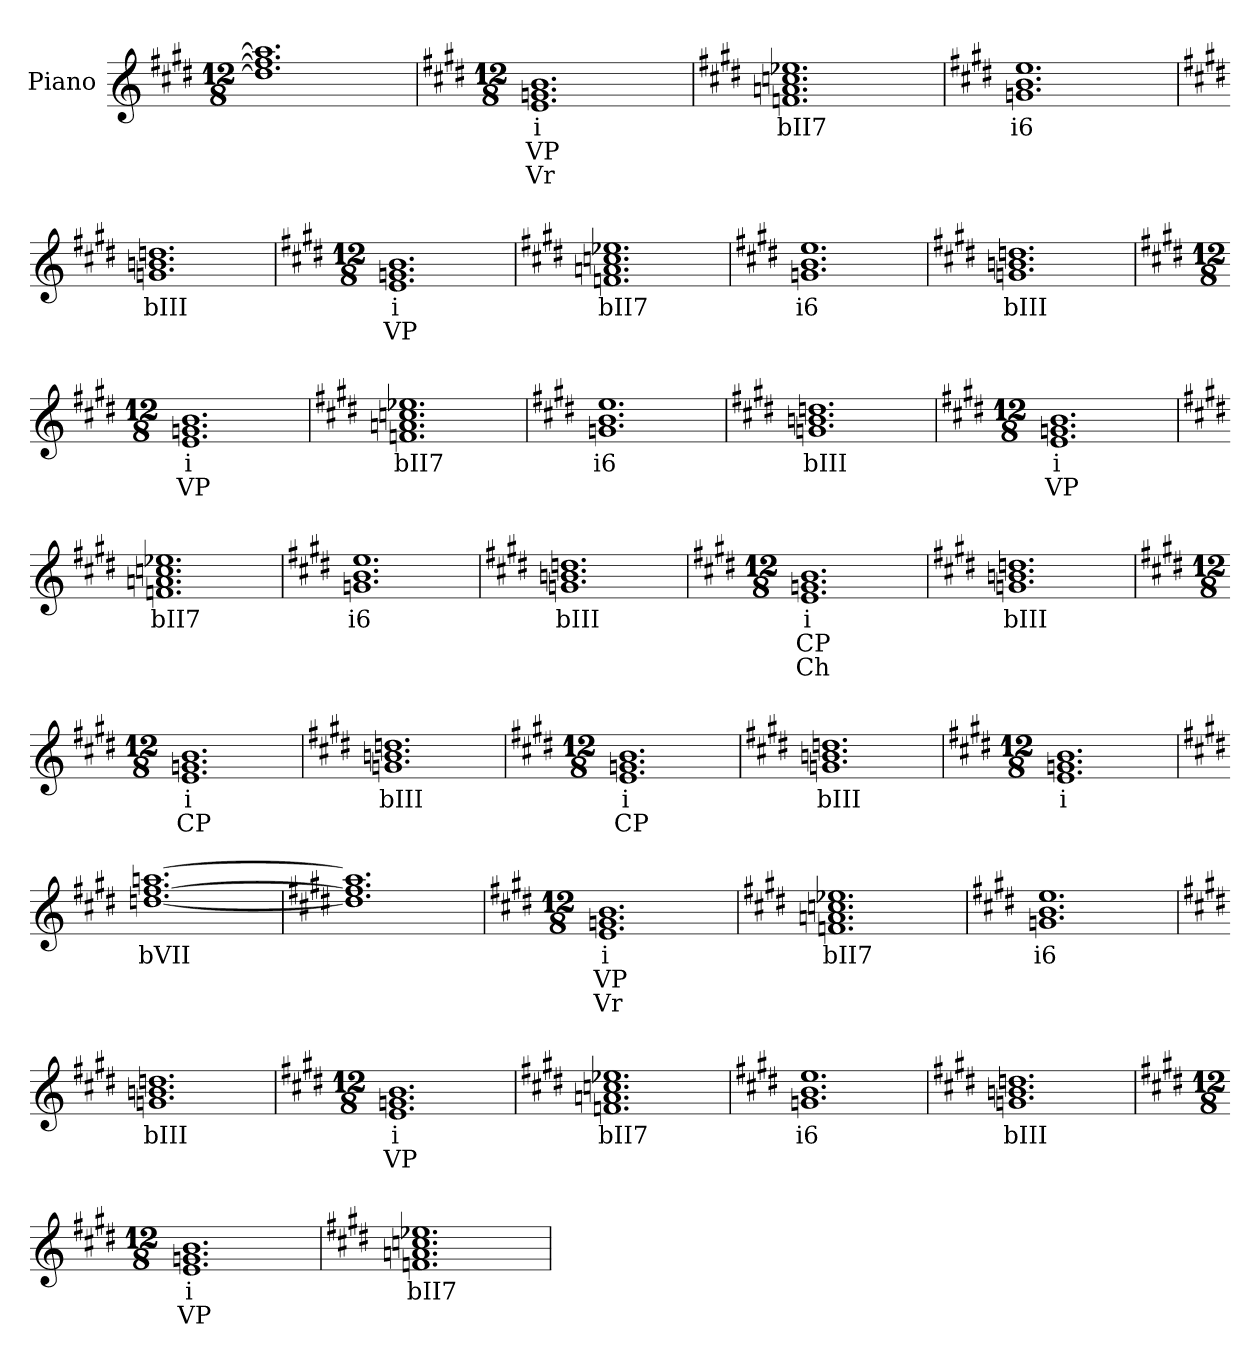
**kern	**text	**text	**text
*part1	*part1	*part1	*part1
*staff1	*staff1	*staff1	*staff1
*I"Piano	*	*	*
*I'Pno	*	*	*
*k[f#c#g#d#]	*	*	*
*E:	*	*	*
*M12/8	*	*	*
=	=	=	=
1.ddn] 1.ff#] 1.aan]	.	.	.
=	=	=	=
*k[f#c#g#d#]	*	*	*
*E:	*	*	*
*M12/8	*	*	*
1.e 1.gn 1.b	i	VP	Vr
=	=	=	=
*k[f#c#g#d#]	*	*	*
*E:	*	*	*
1.fn 1.an 1.ccn 1.ee-X	bII7	.	.
=	=	=	=
*k[f#c#g#d#]	*	*	*
*E:	*	*	*
1.gn 1.b 1.ee	i6	.	.
=	=	=	=
*k[f#c#g#d#]	*	*	*
*E:	*	*	*
1.gn 1.bn 1.ddn	bIII	.	.
=	=	=	=
*k[f#c#g#d#]	*	*	*
*E:	*	*	*
*M12/8	*	*	*
1.e 1.gn 1.b	i	VP	.
=	=	=	=
*k[f#c#g#d#]	*	*	*
*E:	*	*	*
1.fn 1.an 1.ccn 1.ee-X	bII7	.	.
=	=	=	=
*k[f#c#g#d#]	*	*	*
*E:	*	*	*
1.gn 1.b 1.ee	i6	.	.
=	=	=	=
*k[f#c#g#d#]	*	*	*
*E:	*	*	*
1.gn 1.bn 1.ddn	bIII	.	.
=	=	=	=
*k[f#c#g#d#]	*	*	*
*E:	*	*	*
*M12/8	*	*	*
1.e 1.gn 1.b	i	VP	.
=	=	=	=
*k[f#c#g#d#]	*	*	*
*E:	*	*	*
1.fn 1.an 1.ccn 1.ee-X	bII7	.	.
=	=	=	=
*k[f#c#g#d#]	*	*	*
*E:	*	*	*
1.gn 1.b 1.ee	i6	.	.
=	=	=	=
*k[f#c#g#d#]	*	*	*
*E:	*	*	*
1.gn 1.bn 1.ddn	bIII	.	.
=	=	=	=
*k[f#c#g#d#]	*	*	*
*E:	*	*	*
*M12/8	*	*	*
1.e 1.gn 1.b	i	VP	.
=	=	=	=
*k[f#c#g#d#]	*	*	*
*E:	*	*	*
1.fn 1.an 1.ccn 1.ee-X	bII7	.	.
=	=	=	=
*k[f#c#g#d#]	*	*	*
*E:	*	*	*
1.gn 1.b 1.ee	i6	.	.
=	=	=	=
*k[f#c#g#d#]	*	*	*
*E:	*	*	*
1.gn 1.bn 1.ddn	bIII	.	.
=	=	=	=
*k[f#c#g#d#]	*	*	*
*E:	*	*	*
*M12/8	*	*	*
1.e 1.gn 1.b	i	CP	Ch
=	=	=	=
*k[f#c#g#d#]	*	*	*
*E:	*	*	*
1.gn 1.bn 1.ddn	bIII	.	.
=	=	=	=
*k[f#c#g#d#]	*	*	*
*E:	*	*	*
*M12/8	*	*	*
1.e 1.gn 1.b	i	CP	.
=	=	=	=
*k[f#c#g#d#]	*	*	*
*E:	*	*	*
1.gn 1.bn 1.ddn	bIII	.	.
=	=	=	=
*k[f#c#g#d#]	*	*	*
*E:	*	*	*
*M12/8	*	*	*
1.e 1.gn 1.b	i	CP	.
=	=	=	=
*k[f#c#g#d#]	*	*	*
*E:	*	*	*
1.gn 1.bn 1.ddn	bIII	.	.
=	=	=	=
*k[f#c#g#d#]	*	*	*
*E:	*	*	*
*M12/8	*	*	*
1.e 1.gn 1.b	i	.	.
=	=	=	=
*k[f#c#g#d#]	*	*	*
*E:	*	*	*
[1.ddn [1.ff# [1.aan	bVII	.	.
=	=	=	=
*k[f#c#g#d#]	*	*	*
*E:	*	*	*
1.ddn] 1.ff#] 1.aan]	.	.	.
=	=	=	=
*k[f#c#g#d#]	*	*	*
*E:	*	*	*
*M12/8	*	*	*
1.e 1.gn 1.b	i	VP	Vr
=	=	=	=
*k[f#c#g#d#]	*	*	*
*E:	*	*	*
1.fn 1.an 1.ccn 1.ee-X	bII7	.	.
=	=	=	=
*k[f#c#g#d#]	*	*	*
*E:	*	*	*
1.gn 1.b 1.ee	i6	.	.
=	=	=	=
*k[f#c#g#d#]	*	*	*
*E:	*	*	*
1.gn 1.bn 1.ddn	bIII	.	.
=	=	=	=
*k[f#c#g#d#]	*	*	*
*E:	*	*	*
*M12/8	*	*	*
1.e 1.gn 1.b	i	VP	.
=	=	=	=
*k[f#c#g#d#]	*	*	*
*E:	*	*	*
1.fn 1.an 1.ccn 1.ee-X	bII7	.	.
=	=	=	=
*k[f#c#g#d#]	*	*	*
*E:	*	*	*
1.gn 1.b 1.ee	i6	.	.
=	=	=	=
*k[f#c#g#d#]	*	*	*
*E:	*	*	*
1.gn 1.bn 1.ddn	bIII	.	.
=	=	=	=
*k[f#c#g#d#]	*	*	*
*E:	*	*	*
*M12/8	*	*	*
1.e 1.gn 1.b	i	VP	.
=	=	=	=
*k[f#c#g#d#]	*	*	*
*E:	*	*	*
1.fn 1.an 1.ccn 1.ee-X	bII7	.	.
=	=	=	=
*-	*-	*-	*-
